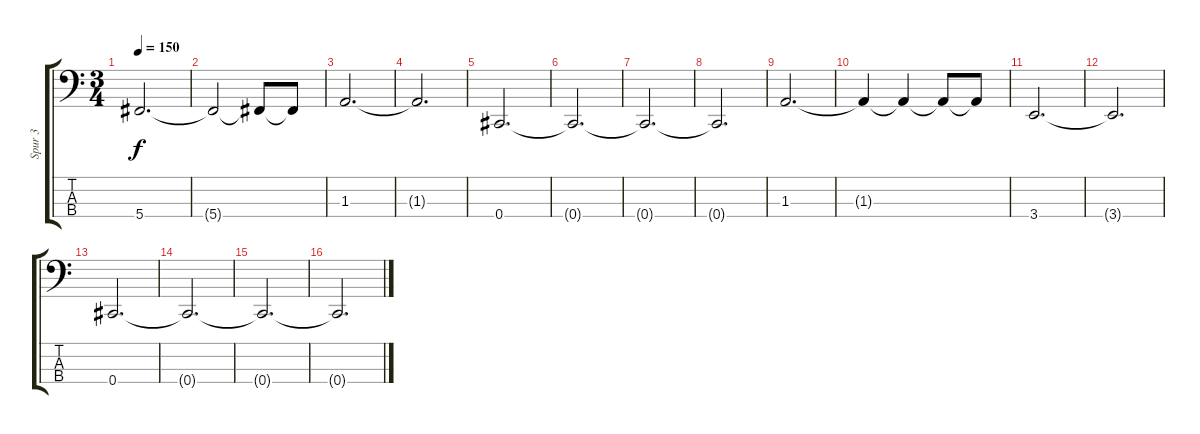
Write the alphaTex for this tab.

\track ("Spur 3" "Spur 3") {instrument electricbasspick}
\staff {score tabs}
\tuning (Gb2 Db2 Ab1 Db1) {hide}
\ts (3 4)
\tempo 150
\clef f4
\ks c
5.4.2{d dy f} |
5.4{t}.2 5.4{t}.8 5.4{t}.8 |
1.3.2{d} |
1.3{t}.2{d} |
0.4.2{d} |
0.4{t}.2{d} |
0.4{t}.2{d} |
0.4{t}.2{d} |
1.3.2{d} |
1.3{t}.4 1.3{t}.4 1.3{t}.8 1.3{t}.8 |
3.4.2{d} |
3.4{t}.2{d} |
0.4.2{d} |
0.4{t}.2{d} |
0.4{t}.2{d} |
0.4{t}.2{d}
